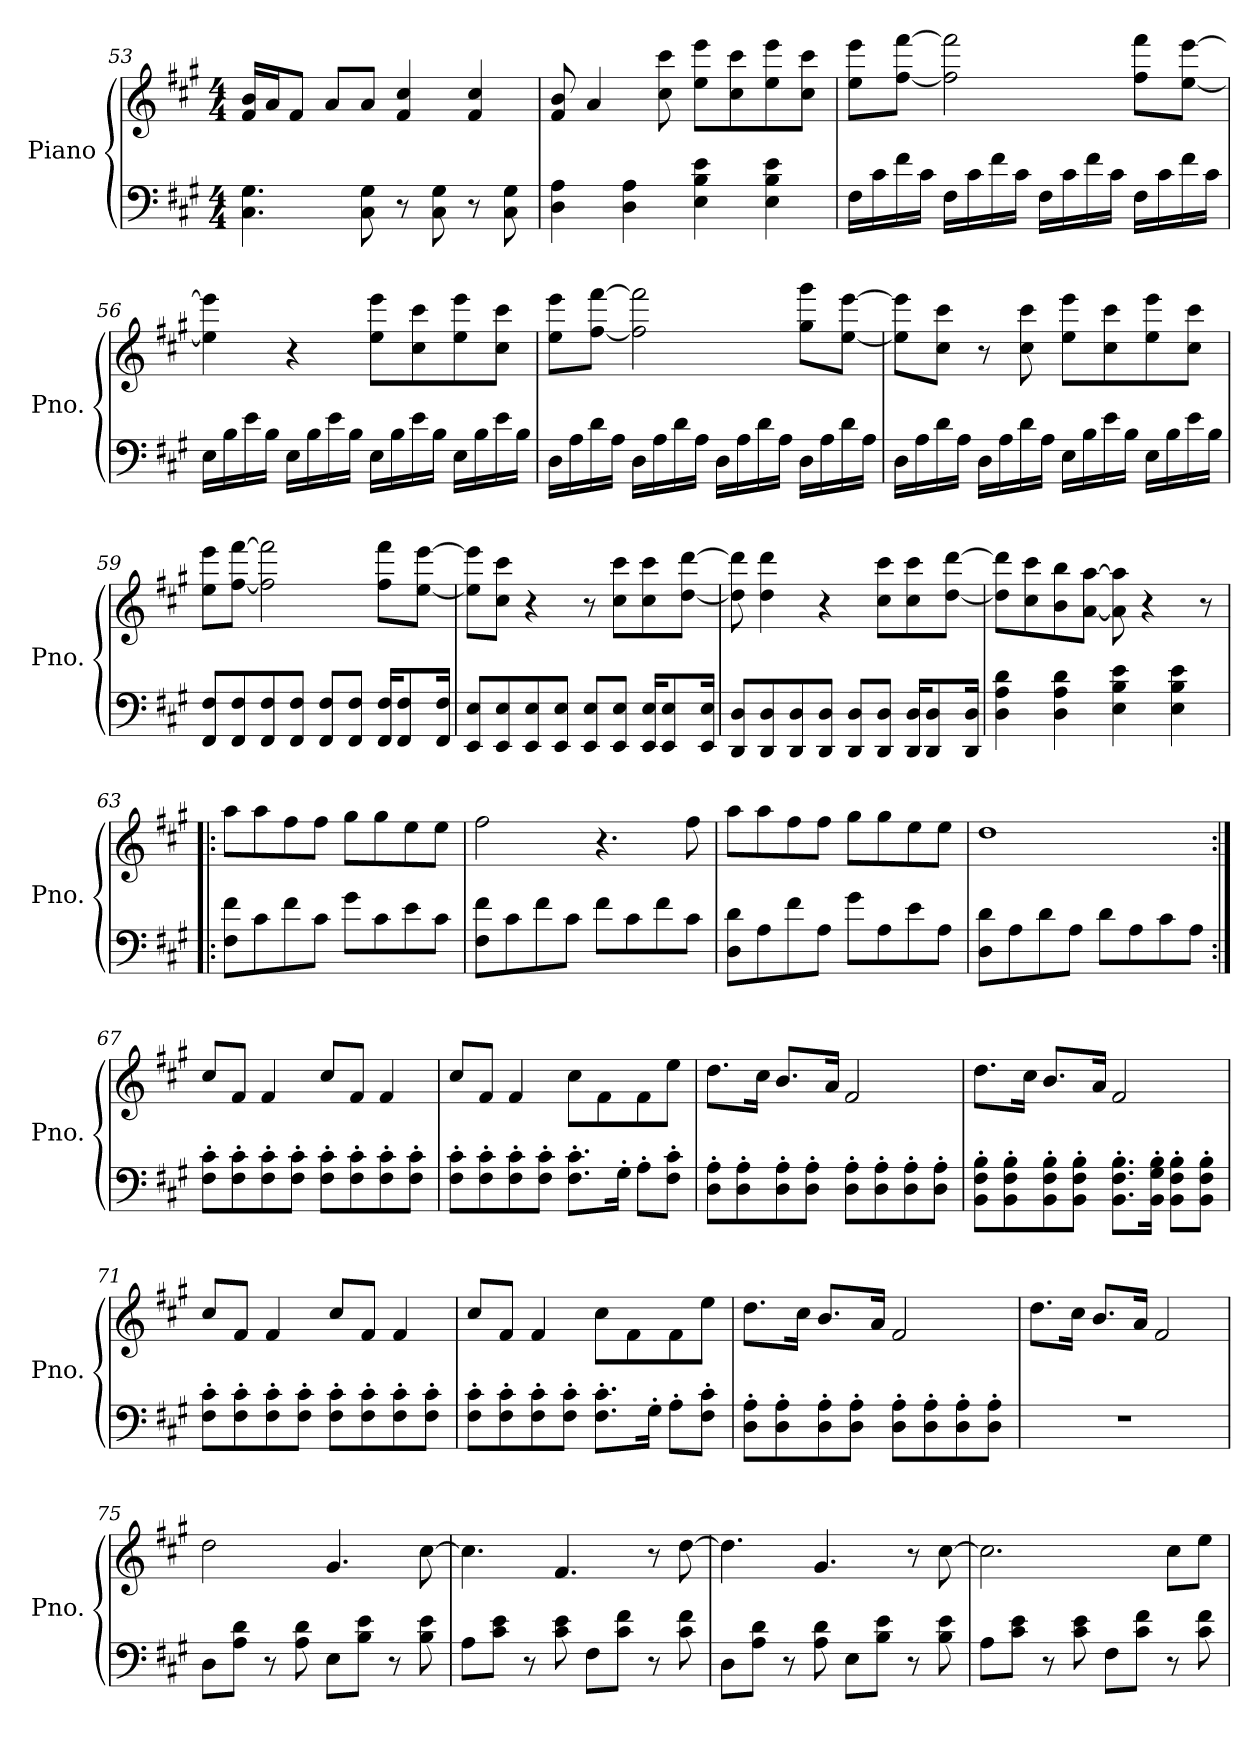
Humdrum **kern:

**kern	**kern
*part1	*part1
*staff2	*staff1
*I"Piano	*
*I'Pno.	*
*clefF4	*clefG2
*k[f#c#g#]	*k[f#c#g#]
*M4/4	*M4/4
=53	=53
4.C#\ 4.G#\	16f#/ 16b/LL
.	16a/J
.	8f#/J
.	8a/L
8C#\ 8G#\	8a/J
8r	4f#/ 4cc#/
8C#\ 8G#\	.
8r	4f#/ 4cc#/
8C#\ 8G#\	.
=54	=54
4D\ 4A\	8f#/ 8b/
.	4a/
4D\ 4A\	.
.	8cc#\ 8ccc#\
4E\ 4B\ 4e\	8ee\ 8eee\L
.	8cc#\ 8ccc#\
4E\ 4B\ 4e\	8ee\ 8eee\
.	8cc#\ 8ccc#\J
!!LO:LB:g=z
=55	=55
16F#\LL	8ee\ 8eee\L
16c#\	.
16f#\	[8ff#\ [8fff#\J
16c#\JJ	.
16F#\LL	2ff#\] 2fff#\]
16c#\	.
16f#\	.
16c#\JJ	.
16F#\LL	.
16c#\	.
16f#\	.
16c#\JJ	.
16F#\LL	8ff#\ 8fff#\L
16c#\	.
16f#\	[8ee\ [8eee\J
16c#\JJ	.
=56	=56
16E\LL	4ee\] 4eee\]
16B\	.
16e\	.
16B\JJ	.
16E\LL	4r
16B\	.
16e\	.
16B\JJ	.
16E\LL	8ee\ 8eee\L
16B\	.
16e\	8cc#\ 8ccc#\
16B\JJ	.
16E\LL	8ee\ 8eee\
16B\	.
16e\	8cc#\ 8ccc#\J
16B\JJ	.
!!LO:PB:g=z
=57	=57
16D\LL	8ee\ 8eee\L
16A\	.
16d\	[8ff#\ [8fff#\J
16A\JJ	.
16D\LL	2ff#\] 2fff#\]
16A\	.
16d\	.
16A\JJ	.
16D\LL	.
16A\	.
16d\	.
16A\JJ	.
16D\LL	8gg#\ 8ggg#\L
16A\	.
16d\	[8ee\ [8eee\J
16A\JJ	.
=58	=58
16D\LL	8ee\] 8eee\]L
16A\	.
16d\	8cc#\ 8ccc#\J
16A\JJ	.
16D\LL	8r
16A\	.
16d\	8cc#\ 8ccc#\
16A\JJ	.
16E\LL	8ee\ 8eee\L
16B\	.
16e\	8cc#\ 8ccc#\
16B\JJ	.
16E\LL	8ee\ 8eee\
16B\	.
16e\	8cc#\ 8ccc#\J
16B\JJ	.
=59	=59
8FF#/ 8F#/L	8ee\ 8eee\L
8FF#/ 8F#/	[8ff#\ [8fff#\J
8FF#/ 8F#/	2ff#\] 2fff#\]
8FF#/ 8F#/J	.
8FF#/ 8F#/L	.
8FF#/ 8F#/J	.
16FF#/ 16F#/KL	8ff#\ 8fff#\L
8FF#/ 8F#/	.
.	[8ee\ [8eee\J
16FF#/ 16F#/Jk	.
!!LO:LB:g=z
=60	=60
8EE/ 8E/L	8ee\] 8eee\]L
8EE/ 8E/	8cc#\ 8ccc#\J
8EE/ 8E/	4r
8EE/ 8E/J	.
8EE/ 8E/L	8r
8EE/ 8E/J	8cc#\ 8ccc#\L
16EE/ 16E/KL	8cc#\ 8ccc#\
8EE/ 8E/	.
.	[8dd\ [8ddd\J
16EE/ 16E/Jk	.
=61	=61
8DD/ 8D/L	8dd\] 8ddd\]
8DD/ 8D/	4dd\ 4ddd\
8DD/ 8D/	.
8DD/ 8D/J	4r
8DD/ 8D/L	.
8DD/ 8D/J	8cc#\ 8ccc#\L
16DD/ 16D/KL	8cc#\ 8ccc#\
8DD/ 8D/	.
.	[8dd\ [8ddd\J
16DD/ 16D/Jk	.
=62	=62
4D\ 4A\ 4d\	8dd\] 8ddd\]L
.	8cc#\ 8ccc#\
4D\ 4A\ 4d\	8b\ 8bb\
.	[8a\ [8aa\J
4E\ 4B\ 4e\	8a\] 8aa\]
.	4r
4E\ 4B\ 4e\	.
.	8r
!!LO:LB:g=z
=63!|:	=63!|:
8F#\ 8f#\L	8aa\L
8c#\	8aa\
8f#\	8ff#\
8c#\J	8ff#\J
8g#\L	8gg#\L
8c#\	8gg#\
8e\	8ee\
8c#\J	8ee\J
=64	=64
8F#\ 8f#\L	2ff#\
8c#\	.
8f#\	.
8c#\J	.
8f#\L	4.r
8c#\	.
8f#\	.
8c#\J	8ff#\
=65	=65
8D\ 8d\L	8aa\L
8A\	8aa\
8f#\	8ff#\
8A\J	8ff#\J
8g#\L	8gg#\L
8A\	8gg#\
8e\	8ee\
8A\J	8ee\J
=66	=66
8D\ 8d\L	1dd
8A\	.
8d\	.
8A\J	.
8d\L	.
8A\	.
8c#\	.
8A\J	.
!!LO:LB:g=z
=67:|!	=67:|!
8F#\' 8c#\'L	8cc#/L
8F#\' 8c#\'	8f#/J
8F#\' 8c#\'	4f#/
8F#\' 8c#\'J	.
8F#\' 8c#\'L	8cc#/L
8F#\' 8c#\'	8f#/J
8F#\' 8c#\'	4f#/
8F#\' 8c#\'J	.
=68	=68
8F#\' 8c#\'L	8cc#/L
8F#\' 8c#\'	8f#/J
8F#\' 8c#\'	4f#/
8F#\' 8c#\'J	.
8.F#\' 8.c#\'L	8cc#\L
.	8f#\
16G#'\Jk	.
8A'\L	8f#\
8F#\' 8c#\'J	8ee\J
=69	=69
8D\' 8A\'L	8.dd\L
8D\' 8A\'	.
.	16cc#\Jk
8D\' 8A\'	8.b/L
8D\' 8A\'J	.
.	16a/Jk
8D\' 8A\'L	2f#/
8D\' 8A\'	.
8D\' 8A\'	.
8D\' 8A\'J	.
=70	=70
8BB\' 8F#\' 8B\'L	8.dd\L
8BB\' 8F#\' 8B\'	.
.	16cc#\Jk
8BB\' 8F#\' 8B\'	8.b/L
8BB\' 8F#\' 8B\'J	.
.	16a/Jk
8.BB\' 8.F#\' 8.B\'L	2f#/
16BB\' 16G#\' 16B\'Jk	.
8BB\' 8F#\' 8B\'L	.
8BB\' 8F#\' 8B\'J	.
!!LO:LB:g=z
=71	=71
8F#\' 8c#\'L	8cc#/L
8F#\' 8c#\'	8f#/J
8F#\' 8c#\'	4f#/
8F#\' 8c#\'J	.
8F#\' 8c#\'L	8cc#/L
8F#\' 8c#\'	8f#/J
8F#\' 8c#\'	4f#/
8F#\' 8c#\'J	.
=72	=72
8F#\' 8c#\'L	8cc#/L
8F#\' 8c#\'	8f#/J
8F#\' 8c#\'	4f#/
8F#\' 8c#\'J	.
8.F#\' 8.c#\'L	8cc#\L
.	8f#\
16G#'\Jk	.
8A'\L	8f#\
8F#\' 8c#\'J	8ee\J
=73	=73
8D\' 8A\'L	8.dd\L
8D\' 8A\'	.
.	16cc#\Jk
8D\' 8A\'	8.b/L
8D\' 8A\'J	.
.	16a/Jk
8D\' 8A\'L	2f#/
8D\' 8A\'	.
8D\' 8A\'	.
8D\' 8A\'J	.
=74	=74
1r	8.dd\L
.	16cc#\Jk
.	8.b/L
.	16a/Jk
.	2f#/
!!LO:PB:g=z
=75	=75
8D\L	2dd\
8A\ 8d\J	.
8r	.
8A\ 8d\	.
8E\L	4.g#/
8B\ 8e\J	.
8r	.
8B\ 8e\	[8cc#\
=76	=76
8A\L	4.cc#\]
8c#\ 8e\J	.
8r	.
8c#\ 8e\	4.f#/
8F#\L	.
8c#\ 8f#\J	.
8r	8r
8c#\ 8f#\	[8dd\
=77	=77
8D\L	4.dd\]
8A\ 8d\J	.
8r	.
8A\ 8d\	4.g#/
8E\L	.
8B\ 8e\J	.
8r	8r
8B\ 8e\	[8cc#\
=78	=78
8A\L	2.cc#\]
8c#\ 8e\J	.
8r	.
8c#\ 8e\	.
8F#\L	.
8c#\ 8f#\J	.
8r	8cc#\L
8c#\ 8f#\	8ee\J
=	=
*-	*-
